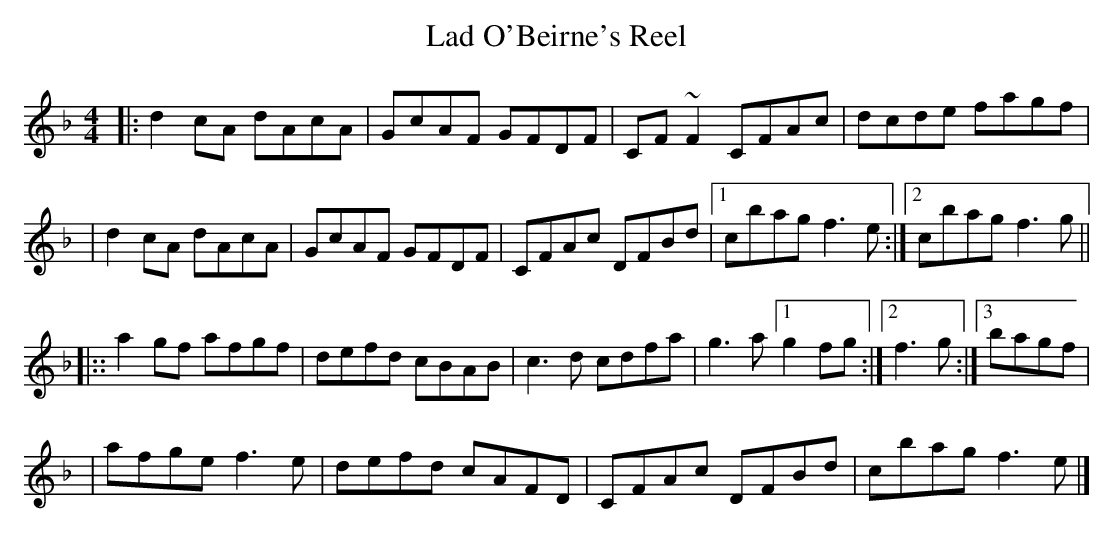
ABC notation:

X:1
T: Lad O'Beirne's Reel
M: 4/4
L: 1/8
K: Fj
|: d2cA dAcA | GcAF GFDF | CF~F2 CFAc | dcde fagf |
|  d2cA dAcA | GcAF GFDF | CFAc DFBd |[1 cbag f3e :|[2 cbag f3g ||
|::a2gf afgf | defd cBAB | c3d cdfa | g3a [1 g2fg :|[2 f3g :|[3 bagf |
|  afge f3e | defd cAFD | CFAc DFBd | cbag f3e |]
